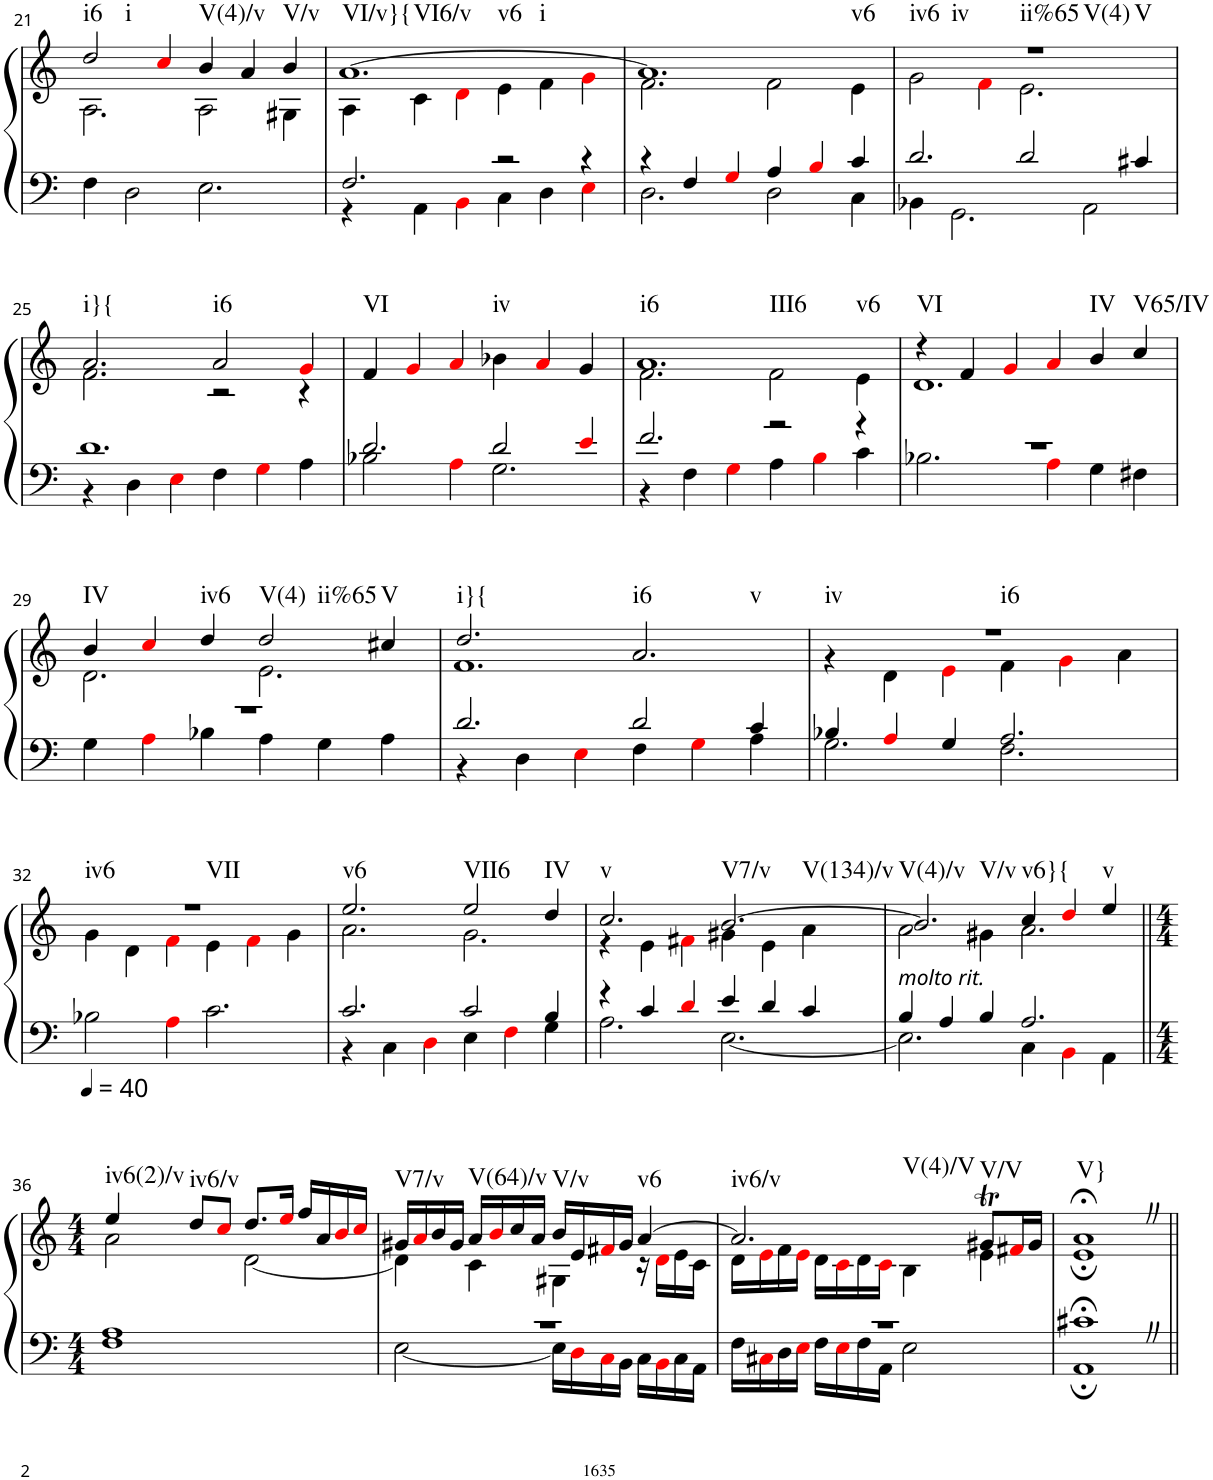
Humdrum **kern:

**kern	**kern	**harte
*part1	*part1	*part1
*staff2	*staff1	*
*I"Organ	*	*
!!LO:PB:g=z
*clefF4	*clefG2	*
*k[]	*k[]	*
*M3/2	*M3/2	*
=21	=21	=21
*	*^	*
!	!	!	!LO:H:n=1:kt=i6
!	!	!	!LO:H:n=2:kt=i
4F\	2dd/	2.A\	N N
2D\	.	.	.
.	4cci/	.	.
!	!	!	!LO:H:kt=V(4)/v
2.E\	4b/	2A\	N
.	4a/	.	.
!	!	!	!LO:H:kt=V/v
.	4b/	4G#X\	N
=22	=22	=22	=22
*^	*	*	*
!	!	!	!	!LO:H:n=1:kt=VI/v}{
!	!	!	!	!LO:H:n=2:kt=VI6/v
!	!	!	!	!LO:H:n=3:kt=v6
!	!	!	!	!LO:H:n=4:kt=i
2.F/	4r	[1.a	4A\	N N N N
.	4AA\	.	4c\	.
.	4BBi\	.	4di\	.
2r	4C\	.	4e\	.
.	4D\	.	4f\	.
4r	4Ei\	.	4gi\	.
=23	=23	=23	=23	=23
!	!	!	!	!LO:H:kt=v6
4r	2.D\	1.a]	2.f\	N
4F/	.	.	.	.
4Gi/	.	.	.	.
4A/	2D\	.	2f\	.
4Bi/	.	.	.	.
4c/	4C\	.	4e\	.
=24	=24	=24	=24	=24
!	!	!	!	!LO:H:n=1:kt=iv6
!	!	!	!	!LO:H:n=2:kt=iv
!	!	!	!	!LO:H:n=3:kt=ii%65
!	!	!	!	!LO:H:n=4:kt=V(4)
!	!	!	!	!LO:H:n=5:kt=V
2.d/	4BB-X\	1.r	2g\	N N N N N
.	2.GG\	.	.	.
.	.	.	4fi\	.
2d/	.	.	2.e\	.
.	2AA\	.	.	.
4c#X/	.	.	.	.
!!LO:LB:g=z	!!
=25	=25	=25	=25	=25
!	!	!	!	!LO:H:kt=i}{
1.d	4r	2.a/	2.f\	N
.	4D\	.	.	.
.	4Ei\	.	.	.
!	!	!	!	!LO:H:kt=i6
.	4F\	2a/	2r	N
.	4Gi\	.	.	.
.	4A\	4gi/	4r	.
=26	=26	=26	=26	=26
!	!	!	!	!LO:H:kt=VI
*	*	*v	*v	*
2.d/	2B-X\	4f/	N
.	.	4gi/	.
.	4Ai\	4ai/	.
!	!	!	!LO:H:kt=iv
2d/	2.G\	4b-X\	N
.	.	4ai/	.
4ei/	.	4g/	.
=27	=27	=27	=27
*	*	*^	*
!	!	!	!	!LO:H:n=1:kt=i6
!	!	!	!	!LO:H:n=2:kt=III6
!	!	!	!	!LO:H:n=3:kt=v6
2.f/	4r	1.a	2.f\	N N N
.	4F\	.	.	.
.	4Gi\	.	.	.
2r	4A\	.	2f\	.
.	4Bi\	.	.	.
4r	4c\	.	4e\	.
=28	=28	=28	=28	=28
!	!	!	!	!LO:H:kt=VI
1.r	2.B-X\	4r	1.d	N
.	.	4f/	.	.
.	.	4gi/	.	.
.	4Ai\	4ai/	.	.
!	!	!	!	!LO:H:kt=IV
.	4G\	4b/	.	N
!	!	!	!	!LO:H:kt=V65/IV
.	4F#X\	4cc/	.	N
!!LO:LB:g=z	!!
=29	=29	=29	=29	=29
!	!	!	!	!LO:H:kt=IV
1.r	4G\	4b/	2.d\	N
.	4Ai\	4cci/	.	.
!	!	!	!	!LO:H:kt=iv6
.	4B-X\	4dd/	.	N
!	!	!	!	!LO:H:n=1:kt=V(4)
!	!	!	!	!LO:H:n=2:kt=ii%65
.	4A\	2dd/	2.e\	N N
.	4G\	.	.	.
!	!	!	!	!LO:H:kt=V
.	4A\	4cc#X/	.	N
=30	=30	=30	=30	=30
!	!	!	!	!LO:H:kt=i}{
2.d/	4r	2.dd/	1.f	N
.	4D\	.	.	.
.	4Ei\	.	.	.
!	!	!	!	!LO:H:n=1:kt=i6
!	!	!	!	!LO:H:n=2:kt=v
2d/	4F\	2.a/	.	N N
.	4Gi\	.	.	.
4c/	4A\	.	.	.
=31	=31	=31	=31	=31
!	!	!	!	!LO:H:n=1:kt=iv
!	!	!	!	!LO:H:n=2:kt=i6
4B-X/	2.G\	1.r	4r	N N
4Ai/	.	.	4d\	.
4G/	.	.	4ei\	.
2.A/	2.F\	.	4f\	.
.	.	.	4gi\	.
.	.	.	4a\	.
*v	*v	*	*	*
!!LO:LB:g=z	!!
=32	=32	=32	=32
!	!	!	!LO:H:n=1:kt=iv6
!	!	!	!LO:H:n=2:kt=VII
2B-X\	1.r	4g\	N N
.	.	4d\	.
4Ai\	.	4fi\	.
2.c\	.	4e\	.
.	.	4fi\	.
.	.	4g\	.
=33	=33	=33	=33
*^	*	*	*
!	!	!	!	!LO:H:kt=v6
2.c/	4r	2.ee/	2.a\	N
.	4C\	.	.	.
.	4Di\	.	.	.
!	!	!	!	!LO:H:kt=VII6
2c/	4E\	2ee/	2.g\	N
.	4Fi\	.	.	.
!	!	!	!	!LO:H:kt=IV
4B/	4G\	4dd/	.	N
=34	=34	=34	=34	=34
!	!	!	!	!LO:H:kt=v
4r	2.A\	2.cc/	4r	N
4c/	.	.	4e\	.
4di/	.	.	4f#Xi\	.
!	!	!	!	!LO:H:n=1:kt=V7/v
!	!	!	!	!LO:H:n=2:kt=V(134)/v
4e/	[2.E\	[2.b/	4g#X\	N N
4d/	.	.	4e\	.
4c/	.	.	4a\	.
=35	=35	=35	=35	=35
!	!	!LO:TX:b:i:t=molto rit.	!	!LO:H:n=1:kt=V(4)/v
!	!	!	!	!LO:H:n=2:kt=V/v
4B/	2.E\]	2.b/]	2a\	N N
4A/	.	.	.	.
4B/	.	.	4g#X\	.
!	!	!	!	!LO:H:kt=v6}{
2.A/	4C\	4cc/	2.a\	N
.	4BBi\	4ddi/	.	.
!	!	!	!	!LO:H:kt=v
.	4AA\	4ee/	.	N
!!LO:LB:g=z	!!
=36||	=36||	=36||	=36||	=36||
*M4/4	*	*M4/4	*	*
*	*	*MM40	*	*
!	!	!	!	!LO:H:kt=iv6(2)/v
1A	1F	4ee/	2a\	N
!	!	!	!	!LO:H:kt=iv6/v
.	.	8dd/L	.	N
.	.	8cci/J	.	.
.	.	8.dd/L	[2d\	.
.	.	16eei/Jk	.	.
.	.	16ff/LL	.	.
.	.	16a/	.	.
.	.	16bi/	.	.
.	.	16cci/JJ	.	.
=37	=37	=37	=37	=37
!	!	!	!	!LO:H:kt=V7/v
1r	[2E\	16g#X/LL	4d\]	N
.	.	16ai/	.	.
.	.	16b/	.	.
.	.	16g#/JJ	.	.
!	!	!	!	!LO:H:kt=V(64)/v
.	.	16a/LL	4c\	N
.	.	16bi/	.	.
.	.	16cc/	.	.
.	.	16a/JJ	.	.
!	!	!	!	!LO:H:kt=V/v
.	16E\LL]	16b/LL	4G#X\	N
.	16Di\	16e/	.	.
.	16Ci\	16f#Xi/	.	.
.	16BB\JJ	16g#/JJ	.	.
!	!	!	!	!LO:H:kt=v6
.	16C\LL	[4a/	16r	N
.	16BBi\	.	16di\LL	.
.	16C\	.	16e\	.
.	16AA\JJ	.	16c\JJ	.
=38	=38	=38	=38	=38
!	!	!	!	!LO:H:n=1:kt=iv6/v
!	!	!	!	!LO:H:n=2:kt=V(4)/V
1r	16F\LL	2.a/]	16d\LL	N N
.	16C#Xi\	.	16ei\	.
.	16D\	.	16f\	.
.	16Ei\JJ	.	16ei\JJ	.
.	16F\LL	.	16d\LL	.
.	16Ei\	.	16ci\	.
.	16F\	.	16d\	.
.	16AA\JJ	.	16ci\JJ	.
.	2E\	.	4B\	.
!	!	!	!	!LO:H:kt=V/V
.	.	8g#Xt/L	4e\	N
.	.	16f#Xi/L	.	.
.	.	16g#/JJ	.	.
=39	=39	=39	=39	=39
!	!	!	!	!LO:H:kt=V}
1c#X;<Z	1AA;	1a;<Z	1e;	N
*v	*v	*	*	*
*	*v	*v	*
=||	=||	=||
*-	*-	*-
